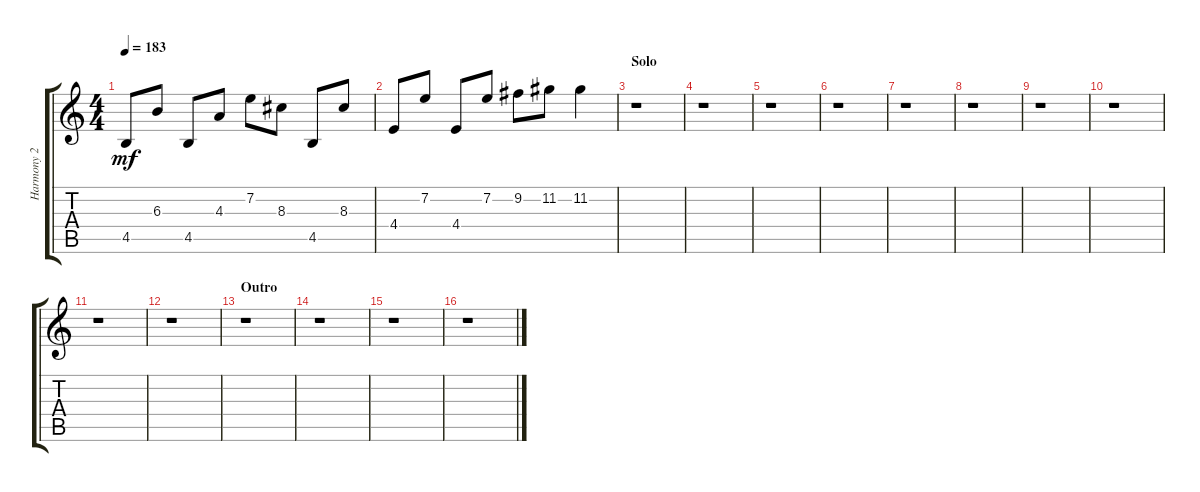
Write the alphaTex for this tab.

\track ("Harmony 2" "Harmony 2") {instrument overdrivenguitar}
\staff {score tabs}
\tuning (D4 A3 F3 C3 G2 C2) {hide}
\ts (4 4)
\tempo 183
\clef g2
\ks aminor
4.5.8{dy mf} 6.3.8 4.5.8 4.3.8 7.2.8 8.3.8 4.5.8 8.3.8 |
4.4.8 7.2.8 4.4.8 7.2.8 9.2.8 11.2.8 11.2.4 |
\section ("" "Solo")
r.1 |
r.1 |
r.1 |
r.1 |
r.1 |
r.1 |
r.1 |
r.1 |
r.1 |
r.1 |
\section ("" "Outro")
r.1 |
r.1 |
r.1 |
r.1
